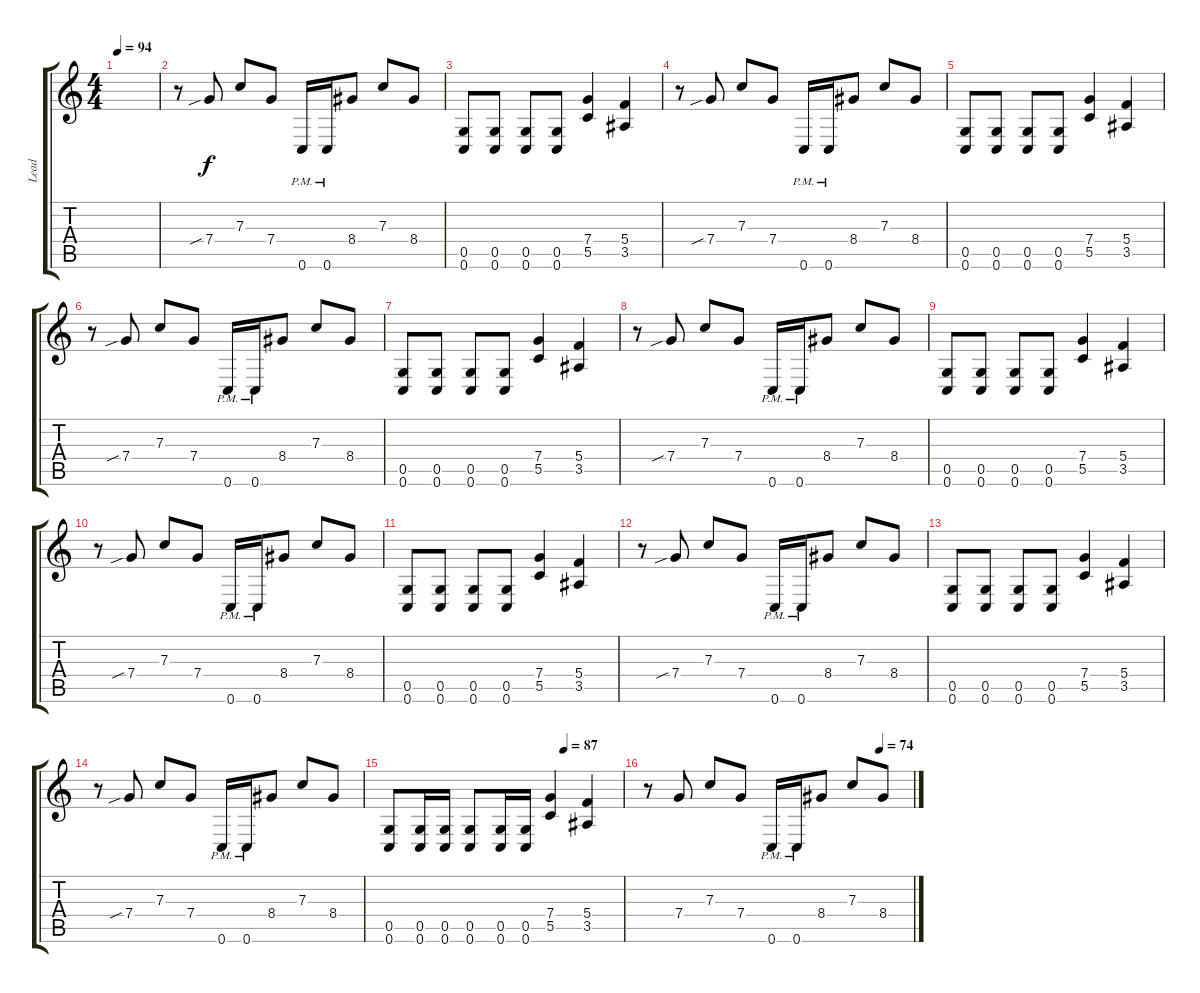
\track ("Lead" "Lead") {instrument distortionguitar}
\staff {score tabs}
\tuning (D4 A3 F3 C3 G2 C2) {hide}
\ts (4 4)
\tempo 94
\clef g2
\ks c
|
r.8 7.4{sib}.8 7.3.8 7.4.8 0.6{pm}.16 0.6{pm}.16 8.4.8 7.3.8 8.4.8 |
(0.5 0.6).8 (0.5 0.6).8 (0.5 0.6).8 (0.5 0.6).8 (7.4 5.5).4 (5.4 3.5).4 |
r.8 7.4{sib}.8 7.3.8 7.4.8 0.6{pm}.16 0.6{pm}.16 8.4.8 7.3.8 8.4.8 |
(0.5 0.6).8 (0.5 0.6).8 (0.5 0.6).8 (0.5 0.6).8 (7.4 5.5).4 (5.4 3.5).4 |
r.8 7.4{sib}.8 7.3.8 7.4.8 0.6{pm}.16 0.6{pm}.16 8.4.8 7.3.8 8.4.8 |
(0.5 0.6).8 (0.5 0.6).8 (0.5 0.6).8 (0.5 0.6).8 (7.4 5.5).4 (5.4 3.5).4 |
r.8 7.4{sib}.8 7.3.8 7.4.8 0.6{pm}.16 0.6{pm}.16 8.4.8 7.3.8 8.4.8 |
(0.5 0.6).8 (0.5 0.6).8 (0.5 0.6).8 (0.5 0.6).8 (7.4 5.5).4 (5.4 3.5).4 |
r.8 7.4{sib}.8 7.3.8 7.4.8 0.6{pm}.16 0.6{pm}.16 8.4.8 7.3.8 8.4.8 |
(0.5 0.6).8 (0.5 0.6).8 (0.5 0.6).8 (0.5 0.6).8 (7.4 5.5).4 (5.4 3.5).4 |
r.8 7.4{sib}.8 7.3.8 7.4.8 0.6{pm}.16 0.6{pm}.16 8.4.8 7.3.8 8.4.8 |
(0.5 0.6).8 (0.5 0.6).8 (0.5 0.6).8 (0.5 0.6).8 (7.4 5.5).4 (5.4 3.5).4 |
r.8 7.4{sib}.8 7.3.8 7.4.8 0.6{pm}.16 0.6{pm}.16 8.4.8 7.3.8 8.4.8 |
\tempo (87 0.75)
(0.5 0.6).8 (0.5 0.6).16 (0.5 0.6).16 (0.5 0.6).8 (0.5 0.6).16 (0.5 0.6).16 (7.4 5.5).4 (5.4 3.5).4 |
\tempo (74 0.875)
r.8 7.4.8 7.3.8 7.4.8 0.6{pm}.16 0.6{pm}.16 8.4.8 7.3.8 8.4.8
